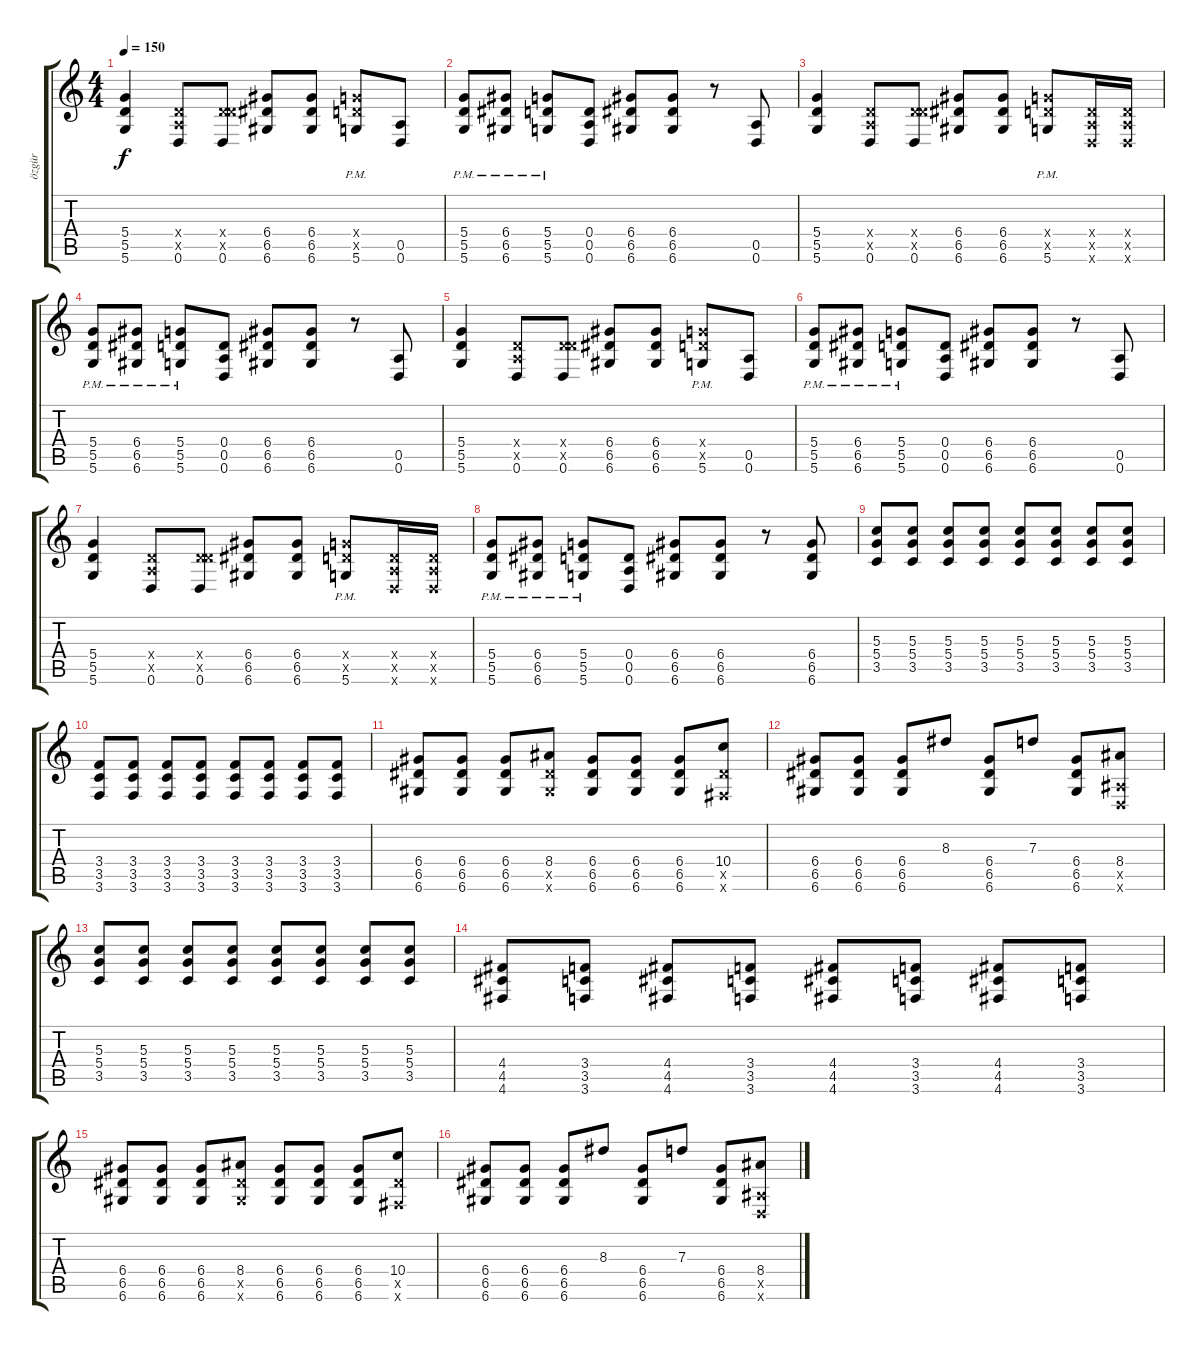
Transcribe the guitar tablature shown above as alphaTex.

\track ("özgür" "özgür") {instrument overdrivenguitar}
\staff {score tabs}
\tuning (E4 B3 G3 D3 A2 D2) {hide}
\ts (4 4)
\tempo 150
\clef g2
\ks c
(5.4 5.5 5.6).4{dy f} (0.4{x} 0.5{x} 0.6).8 (0.4{x} 5.5{x} 0.6).8 (6.4 6.5 6.6).8 (6.4 6.5 6.6).8 (5.4{x} 5.5{x} 5.6{pm}).8 (0.5 0.6).8 |
(5.4{pm} 5.5{pm} 5.6{pm}).8 (6.4{pm} 6.5{pm} 6.6{pm}).8 (5.4{pm} 5.5{pm} 5.6{pm}).8 (0.4 0.5 0.6).8 (6.4 6.5 6.6).8 (6.4 6.5 6.6).8 r.8 (0.5 0.6).8 |
(5.4 5.5 5.6).4 (0.4{x} 0.5{x} 0.6).8 (0.4{x} 5.5{x} 0.6).8 (6.4 6.5 6.6).8 (6.4 6.5 6.6).8 (5.4{x} 5.5{x} 5.6{pm}).8 (0.4{x} 0.5{x} 0.6{x}).16 (0.4{x} 0.5{x} 0.6{x}).16 |
(5.4{pm} 5.5{pm} 5.6{pm}).8 (6.4{pm} 6.5{pm} 6.6{pm}).8 (5.4{pm} 5.5{pm} 5.6{pm}).8 (0.4 0.5 0.6).8 (6.4 6.5 6.6).8 (6.4 6.5 6.6).8 r.8 (0.5 0.6).8 |
(5.4 5.5 5.6).4 (0.4{x} 0.5{x} 0.6).8 (0.4{x} 5.5{x} 0.6).8 (6.4 6.5 6.6).8 (6.4 6.5 6.6).8 (5.4{x} 5.5{x} 5.6{pm}).8 (0.5 0.6).8 |
(5.4{pm} 5.5{pm} 5.6{pm}).8 (6.4{pm} 6.5{pm} 6.6{pm}).8 (5.4{pm} 5.5{pm} 5.6{pm}).8 (0.4 0.5 0.6).8 (6.4 6.5 6.6).8 (6.4 6.5 6.6).8 r.8 (0.5 0.6).8 |
(5.4 5.5 5.6).4 (0.4{x} 0.5{x} 0.6).8 (0.4{x} 5.5{x} 0.6).8 (6.4 6.5 6.6).8 (6.4 6.5 6.6).8 (5.4{x} 5.5{x} 5.6{pm}).8 (0.4{x} 0.5{x} 0.6{x}).16 (0.4{x} 0.5{x} 0.6{x}).16 |
(5.4{pm} 5.5{pm} 5.6{pm}).8 (6.4{pm} 6.5{pm} 6.6{pm}).8 (5.4{pm} 5.5{pm} 5.6{pm}).8 (0.4 0.5 0.6).8 (6.4 6.5 6.6).8 (6.4 6.5 6.6).8 r.8 (6.4 6.5 6.6).8 |
(5.3 5.4 3.5).8{volume 13} (5.3 5.4 3.5).8 (5.3 5.4 3.5).8 (5.3 5.4 3.5).8 (5.3 5.4 3.5).8 (5.3 5.4 3.5).8 (5.3 5.4 3.5).8 (5.3 5.4 3.5).8 |
(3.4 3.5 3.6).8 (3.4 3.5 3.6).8 (3.4 3.5 3.6).8 (3.4 3.5 3.6).8 (3.4 3.5 3.6).8 (3.4 3.5 3.6).8 (3.4 3.5 3.6).8 (3.4 3.5 3.6).8 |
(6.4 6.5 6.6).8 (6.4 6.5 6.6).8 (6.4 6.5 6.6).8 (8.4 6.5{x} 6.6{x}).8 (6.4 6.5 6.6).8 (6.4 6.5 6.6).8 (6.4 6.5 6.6).8 (10.4 6.5{x} 4.6{x}).8 |
(6.4 6.5 6.6).8 (6.4 6.5 6.6).8 (6.4 6.5 6.6).8 8.3.8 (6.4 6.5 6.6).8 7.3.8 (6.4 6.5 6.6).8 (8.4 1.5{x} 0.6{x}).8 |
(5.3 5.4 3.5).8 (5.3 5.4 3.5).8 (5.3 5.4 3.5).8 (5.3 5.4 3.5).8 (5.3 5.4 3.5).8 (5.3 5.4 3.5).8 (5.3 5.4 3.5).8 (5.3 5.4 3.5).8 |
(4.4 4.5 4.6).8 (3.4 3.5 3.6).8 (4.4 4.5 4.6).8 (3.4 3.5 3.6).8 (4.4 4.5 4.6).8 (3.4 3.5 3.6).8 (4.4 4.5 4.6).8 (3.4 3.5 3.6).8 |
(6.4 6.5 6.6).8 (6.4 6.5 6.6).8 (6.4 6.5 6.6).8 (8.4 6.5{x} 6.6{x}).8 (6.4 6.5 6.6).8 (6.4 6.5 6.6).8 (6.4 6.5 6.6).8 (10.4 6.5{x} 4.6{x}).8 |
(6.4 6.5 6.6).8 (6.4 6.5 6.6).8 (6.4 6.5 6.6).8 8.3.8 (6.4 6.5 6.6).8 7.3.8 (6.4 6.5 6.6).8 (8.4 1.5{x} 0.6{x}).8
